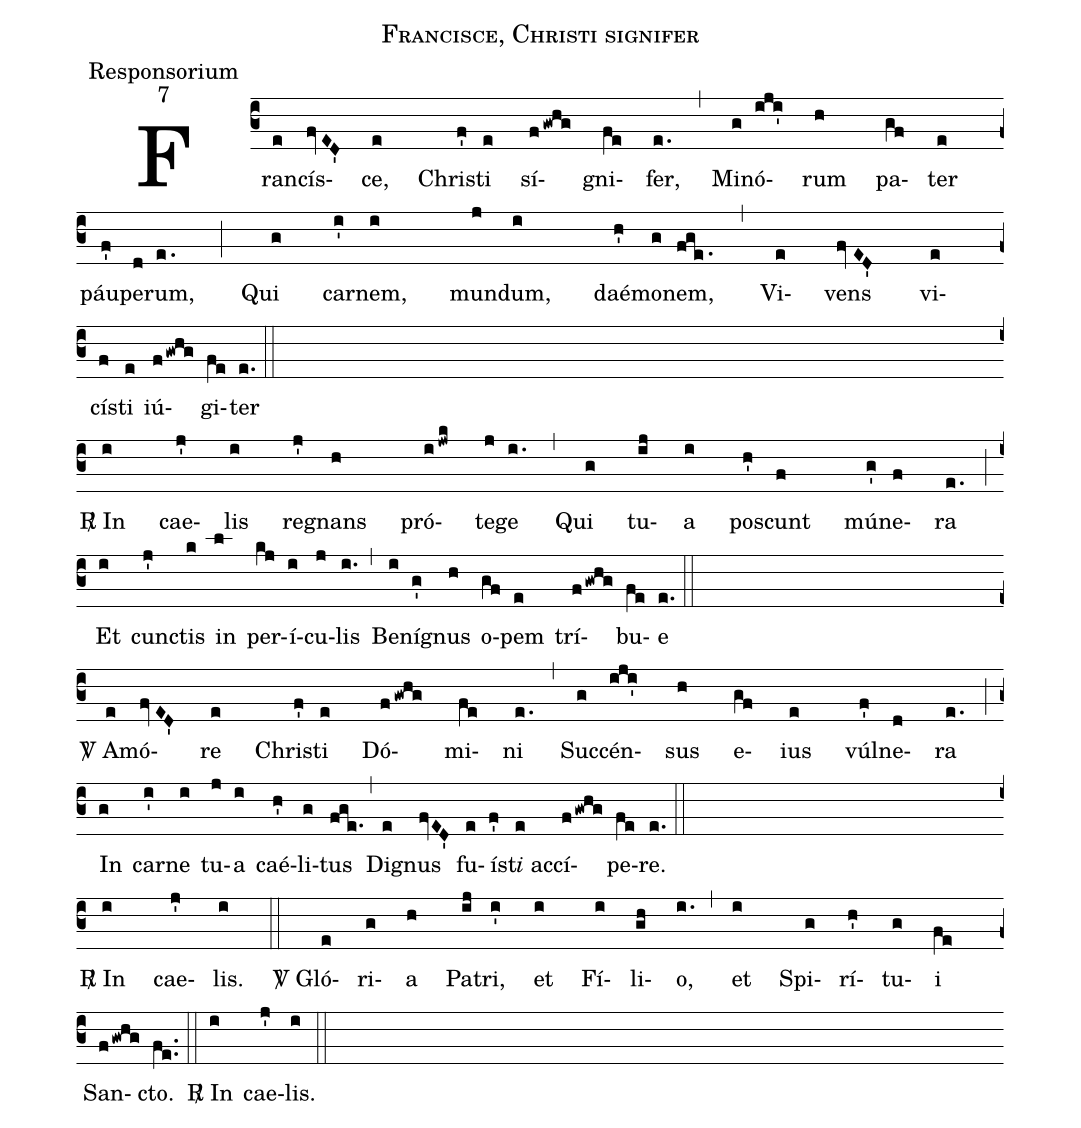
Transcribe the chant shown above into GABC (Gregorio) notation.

name:Francisce, Christi signifer;
office-part:Responsorium;
mode:7;
%%
(c3)Fran(e)cís(fvED')ce,(e) Chri(f')sti(e) sí(fgwhg)gni(fe)fer,(e.) (,)
Mi(g)nó(iji')rum(h) pa(gf)ter(e) (z) páu(f')pe(d)rum,(e.) (;)
Qui(g) car(i')nem,(i) mun(j)dum,(i) daé(h')mo(g)nem,(fge.) (,)
Vi(e)vens(fvED') vi(e)(z)cí(f)sti(e) iú(fgwhg)gi(fe)ter(e.) (::) (Z)

<sp>R/</sp> In(i) cae(j')lis(i) re(j')gnans(h) pró(ijwk)te(j)ge(i.) (,)
Qui(g) tu(ij)a(i) po(h')scunt(f) mú(g')ne(f)ra(e.) (;) (z)
Et(i) cun(j')ctis(k) in(l) per(kj)í(i)cu(j)lis(i.) (,)
Be(i)ní(g')gnus(h) o(gf)pem(e) trí(fgwhg)bu(fe)e(e.) (::) (Z)

<sp>V/</sp> A(e)mó(fvED')re(e) Chri(f')sti(e) Dó(fgwhg)mi(fe)ni(e.) (,)
Suc(g)cén(iji')sus(h) e(gf)ius(e) vúl(f')ne(d)ra(e.) (;) (z)
In(g) car(i')ne(i) tu(j)a(i) caé(h')li(g)tus(fge.) (,)
Di(e)gnus(fvED') fu(e)í(f')st<i>i</i> ac(e)cí(fgwhg)pe(fe)re.(e.) (::) (Z)

<sp>R/</sp> In(i) cae(j')lis.(i) (::)
<sp>V/</sp> Gló(e)ri(g)a(h) Pa(ij)tri,(i') et(i) Fí(i)li(gh)o,(i.) (,) et(i) Spi(g)rí(h')tu(g)i(fe) (z) San(fgwhg)cto.(fe..) (::)
<sp>R/</sp> In(i) cae(j')lis.(i) (::)
